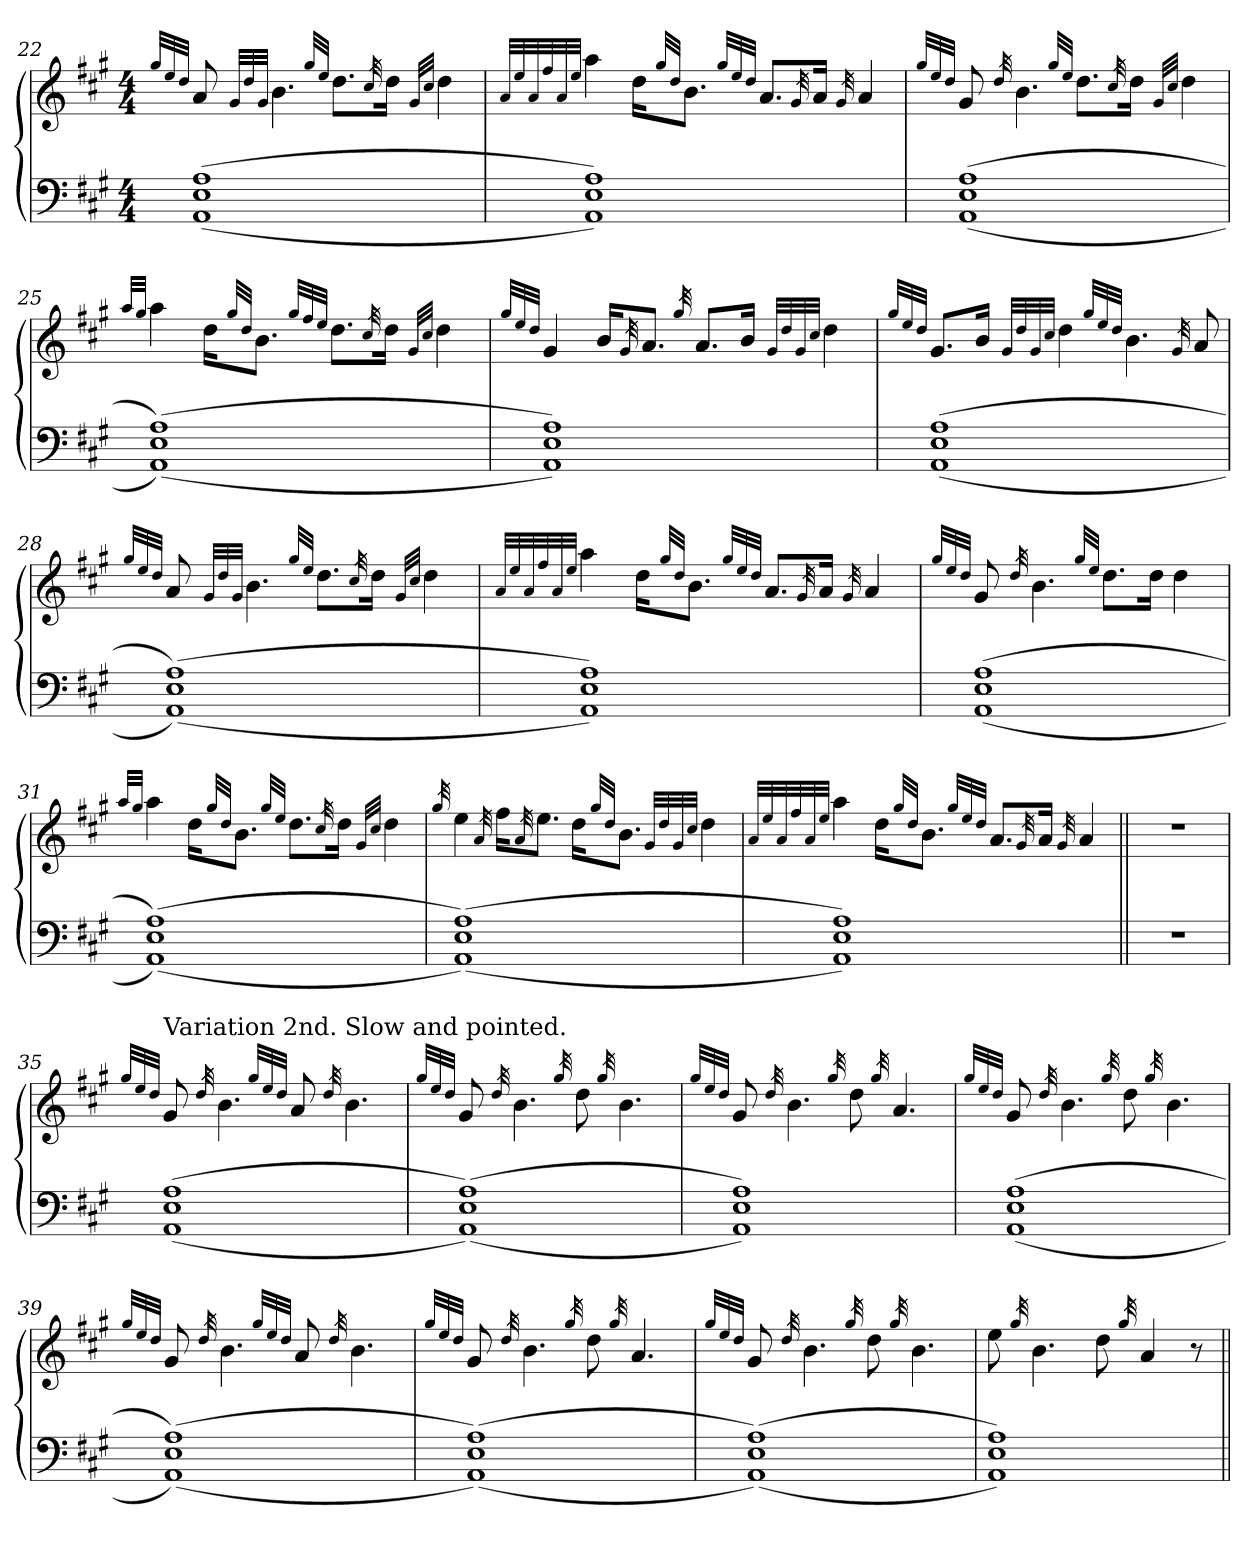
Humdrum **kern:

**kern	**kern
*part2	*part1
*staff2	*staff1
*clefF4	*clefG2
*k[f#c#g#]	*k[f#c#g#]
*M4/4	*M4/4
=22	=22
.	32qgg#/LLL
.	32qee/
.	32qdd/JJJ
((1AA 1E 1A	8a/
.	32qg#/LLL
.	32qdd/
.	32qg#/JJJ
.	4.b\
.	32qgg#/LLL
.	32qee/JJJ
.	8.dd\L
.	32qcc#/
.	16dd\Jk
.	32qg#/LLL
.	32qcc#/JJJ
.	4dd\
!!LO:LB:g=z
=23	=23
.	32qa/LLL
.	32qee/
.	32qa/
.	32qff#/
.	32qa/
.	32qee/JJJ
1AA 1E 1A))	4aa\
.	16dd\KL
.	32qgg#/LLL
.	32qdd/JJJ
.	8.b\J
.	32qgg#/LLL
.	32qee/
.	32qdd/JJJ
.	8.a/L
.	32qg#/
.	16a/Jk
.	32qg#/
.	4a/
=24	=24
.	32qgg#/LLL
.	32qee/
.	32qdd/JJJ
((1AA 1E 1A	8g#/
.	32qdd/
.	4.b\
.	32qgg#/LLL
.	32qee/JJJ
.	8.dd\L
.	32qcc#/
.	16dd\Jk
.	32qg#/LLL
.	32qcc#/JJJ
.	4dd\
=25	=25
.	32qaa/LLL
.	32qgg#/JJJ
((1AA 1E 1A))	4aa\
.	16dd\KL
.	32qgg#/LLL
.	32qdd/JJJ
.	8.b\J
.	32qgg#/LLL
.	32qff#/
.	32qee/JJJ
.	8.dd\L
.	32qcc#/
.	16dd\Jk
.	32qg#/LLL
.	32qcc#/JJJ
.	4dd\
!!LO:LB:g=z
=26	=26
.	32qgg#/LLL
.	32qee/
.	32qdd/JJJ
1AA 1E 1A))	4g#/
.	16b/KL
.	32qg#/
.	8.a/J
.	32qgg#/
.	8.a/L
.	16b/Jk
.	32qg#/LLL
.	32qdd/
.	32qg#/
.	32qcc#/JJJ
.	4dd\
=27	=27
.	32qgg#/LLL
.	32qee/
.	32qdd/JJJ
((1AA 1E 1A	8.g#/L
.	16b/Jk
.	32qg#/LLL
.	32qdd/
.	32qg#/
.	32qcc#/JJJ
.	4dd\
.	32qgg#/LLL
.	32qee/
.	32qdd/JJJ
.	4.b\
.	32qg#/
.	8a/
=28	=28
.	32qgg#/LLL
.	32qee/
.	32qdd/JJJ
((1AA 1E 1A))	8a/
.	32qg#/LLL
.	32qdd/
.	32qg#/JJJ
.	4.b\
.	32qgg#/LLL
.	32qee/JJJ
.	8.dd\L
.	32qcc#/
.	16dd\Jk
.	32qg#/LLL
.	32qcc#/JJJ
.	4dd\
!!LO:LB:g=z
=29	=29
.	32qa/LLL
.	32qee/
.	32qa/
.	32qff#/
.	32qa/
.	32qee/JJJ
1AA 1E 1A))	4aa\
.	16dd\KL
.	32qgg#/LLL
.	32qdd/JJJ
.	8.b\J
.	32qgg#/LLL
.	32qee/
.	32qdd/JJJ
.	8.a/L
.	32qg#/
.	16a/Jk
.	32qg#/
.	4a/
=30	=30
.	32qgg#/LLL
.	32qee/
.	32qdd/JJJ
((1AA 1E 1A	8g#/
.	32qdd/
.	4.b\
.	32qgg#/LLL
.	32qee/JJJ
.	8.dd\L
.	16dd\Jk
.	4dd\
=31	=31
.	32qaa/LLL
.	32qgg#/JJJ
((1AA 1E 1A))	4aa\
.	16dd\KL
.	32qgg#/LLL
.	32qdd/JJJ
.	8.b\J
.	32qgg#/LLL
.	32qee/JJJ
.	8.dd\L
.	32qcc#/
.	16dd\Jk
.	32qg#/LLL
.	32qcc#/JJJ
.	4dd\
!!LO:LB:g=z
=32	=32
.	32qgg#/
((1AA 1E 1A))	4ee\
.	32qa/
.	16ff#\KL
.	32qa/
.	8.ee\J
.	16dd\KL
.	32qgg#/LLL
.	32qdd/JJJ
.	8.b\J
.	32qg#/LLL
.	32qdd/
.	32qg#/
.	32qcc#/JJJ
.	4dd\
=33	=33
.	32qa/LLL
.	32qee/
.	32qa/
.	32qff#/
.	32qa/
.	32qee/JJJ
1AA 1E 1A))	4aa\
.	16dd\KL
.	32qgg#/LLL
.	32qdd/JJJ
.	8.b\J
.	32qgg#/LLL
.	32qee/
.	32qdd/JJJ
.	8.a/L
.	32qg#/
.	16a/Jk
.	32qg#/
.	4a/
=34||	=34||
1r	1r
!!LO:PB:g=z
=35	=35
*	*MM52
.	32qgg#/LLL
.	32qee/
.	32qdd/JJJ
!	!LO:TX:a:t=Variation 2nd. Slow and pointed.
((1AA 1E 1A	8g#/
.	32qdd/
.	4.b\
.	32qgg#/LLL
.	32qee/
.	32qdd/JJJ
.	8a/
.	32qdd/
.	4.b\
=36	=36
.	32qgg#/LLL
.	32qee/
.	32qdd/JJJ
((1AA 1E 1A))	8g#/
.	32qdd/
.	4.b\
.	32qgg#/
.	8dd\
.	32qgg#/
.	4.b\
=37	=37
.	32qgg#/LLL
.	32qee/
.	32qdd/JJJ
1AA 1E 1A))	8g#/
.	32qdd/
.	4.b\
.	32qgg#/
.	8dd\
.	32qgg#/
.	4.a/
!!LO:LB:g=z
=38	=38
.	32qgg#/LLL
.	32qee/
.	32qdd/JJJ
((1AA 1E 1A	8g#/
.	32qdd/
.	4.b\
.	32qgg#/
.	8dd\
.	32qgg#/
.	4.b\
=39	=39
.	32qgg#/LLL
.	32qee/
.	32qdd/JJJ
((1AA 1E 1A))	8g#/
.	32qdd/
.	4.b\
.	32qgg#/LLL
.	32qee/
.	32qdd/JJJ
.	8a/
.	32qdd/
.	4.b\
=40	=40
.	32qgg#/LLL
.	32qee/
.	32qdd/JJJ
((1AA 1E 1A))	8g#/
.	32qdd/
.	4.b\
.	32qgg#/
.	8dd\
.	32qgg#/
.	4.a/
!!LO:LB:g=z
=41	=41
.	32qgg#/LLL
.	32qee/
.	32qdd/JJJ
((1AA 1E 1A))	8g#/
.	32qdd/
.	4.b\
.	32qgg#/
.	8dd\
.	32qgg#/
.	4.b\
=42	=42
1AA 1E 1A))	8ee\
.	32qgg#/
.	4.b\
.	8dd\
.	32qgg#/
.	4a/
.	8r
=||	=||
*-	*-
